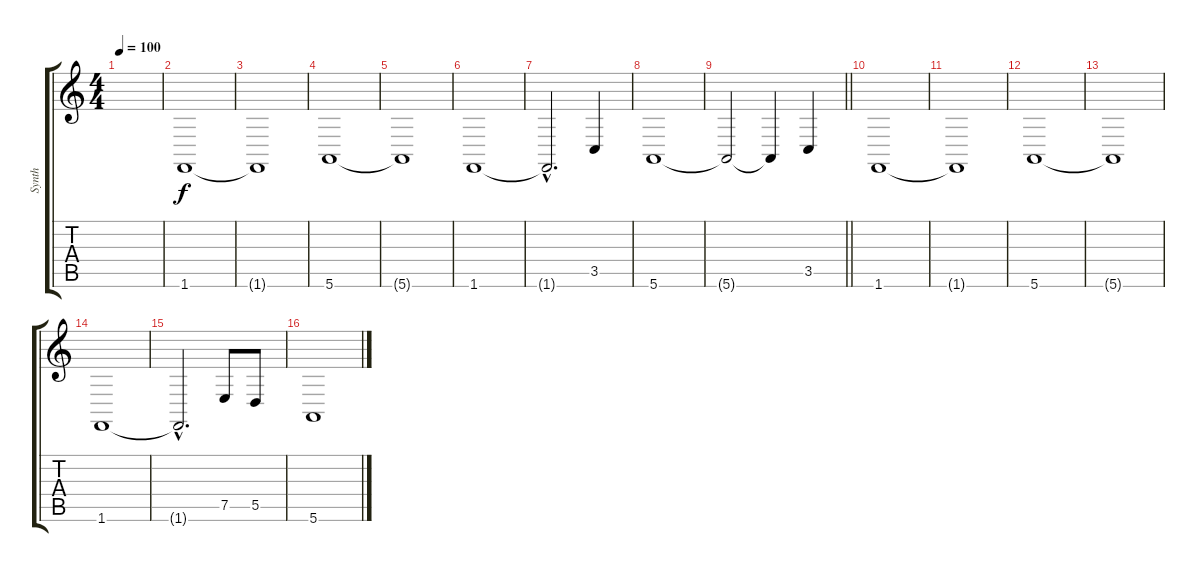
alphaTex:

\track ("Synth" "Synth") {instrument pad8sweep}
\staff {score tabs}
\tuning (E4 B3 G3 D3 A2 E2) {hide}
\ts (4 4)
\tempo 100
\clef g2
\ks c
|
1.6.1 |
1.6{t}.1 |
5.6.1 |
5.6{t}.1 |
1.6.1 |
1.6{hac t}.2{d} 3.5.4 |
5.6.1 |
\barLineRight lightlight
5.6{t}.2 5.6{t}.4 3.5.4 |
\section ("" "")
1.6.1 |
1.6{t}.1 |
5.6.1 |
5.6{t}.1 |
1.6.1 |
1.6{hac t}.2{d} 7.5.8 5.5.8 |
5.6.1
